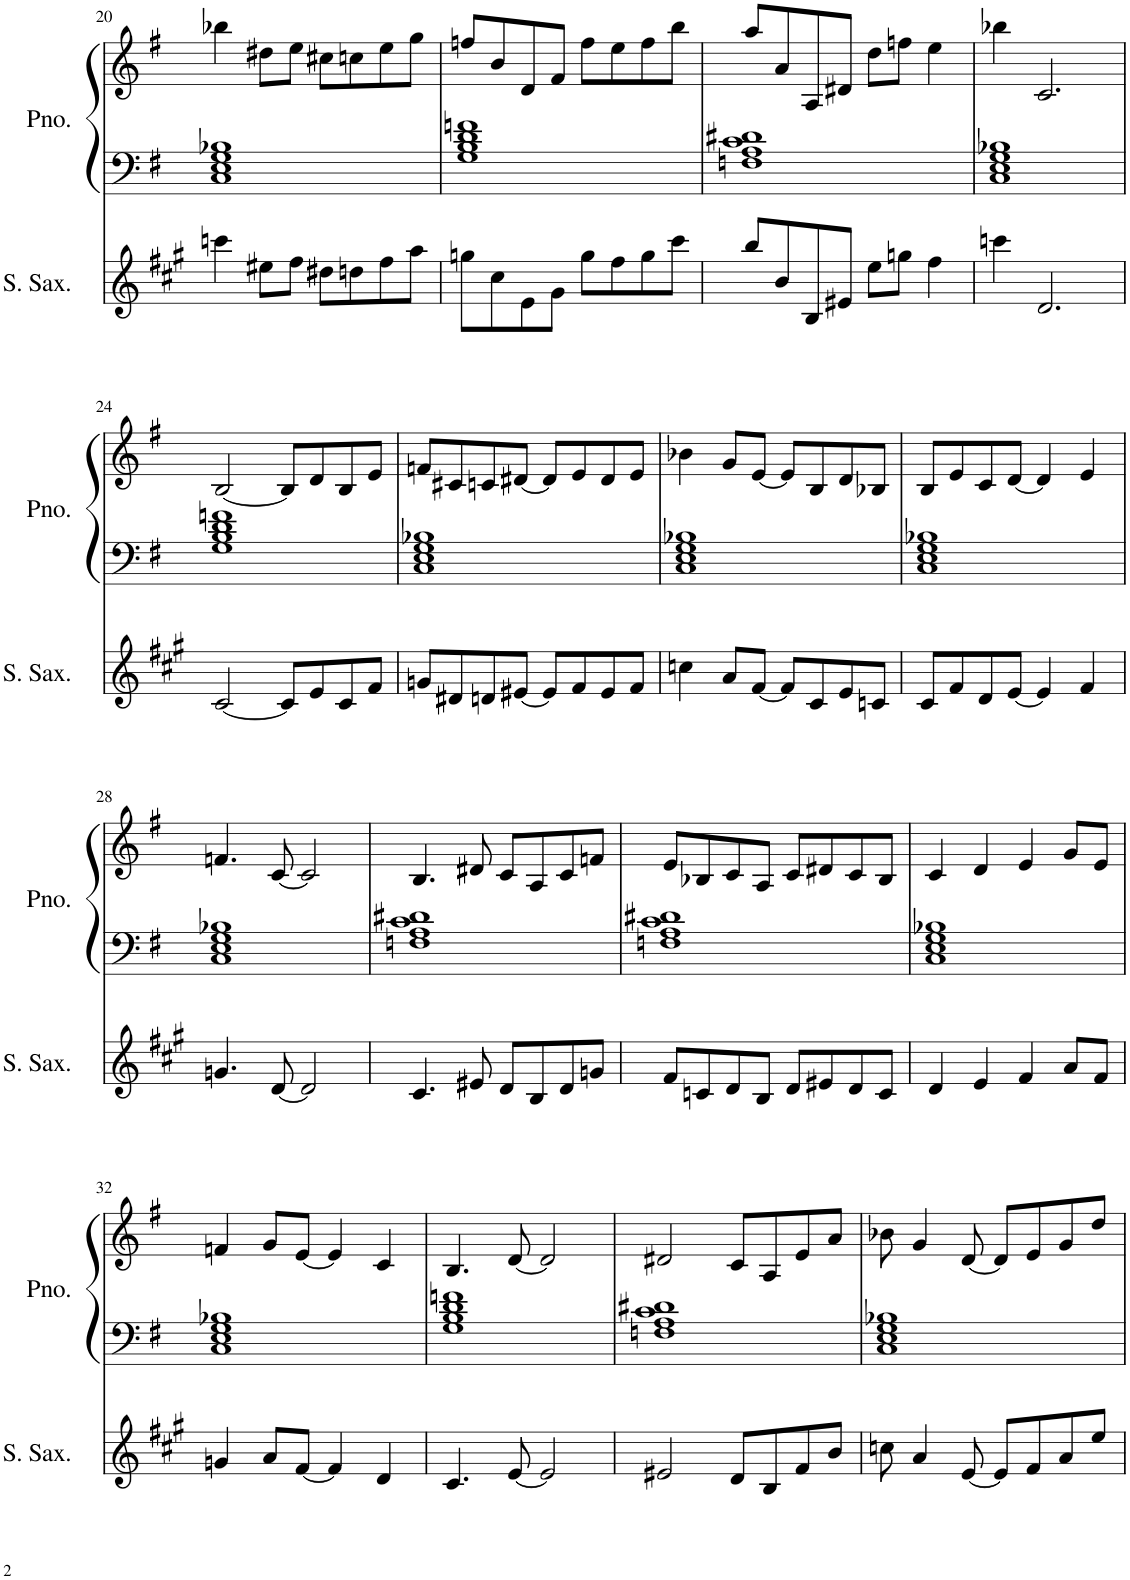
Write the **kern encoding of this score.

**kern	**kern	**kern
*part2	*part1	*part1
*staff3	*staff2	*staff1
*I"Soprano Saxophone	*I"Piano	*
*I'S. Sax.	*I'Pno.	*
!!LO:PB:g=z
*clefG2	*clefF4	*clefG2
*Trd1c2	*	*
*k[f#c#g#]	*k[f#]	*k[f#]
*M4/4	*M4/4	*M4/4
=20	=20	=20
4cccn\	1C 1E 1G 1B-X	4bb-X\
8ee#X\L	.	8dd#X\L
8ff#\J	.	8ee\J
8dd#X\L	.	8cc#X\L
8ddn\	.	8ccn\
8ff#\	.	8ee\
8aa\J	.	8gg\J
=21	=21	=21
8ggn\L	1G 1B 1d 1fn	8ffn/L
8cc#\	.	8b/
8e\	.	8d/
8g#\J	.	8f#/J
8gg\L	.	8ff\L
8ff#\	.	8ee\
8gg\	.	8ff\
8ccc#\J	.	8bb\J
=22	=22	=22
8bb/L	1Fn 1A 1c 1d#X	8aa/L
8b/	.	8a/
8B/	.	8A/
8e#X/J	.	8d#X/J
8ee\L	.	8dd\L
8ggn\J	.	8ffn\J
4ff#\	.	4ee\
=23	=23	=23
4cccn\	1C 1E 1G 1B-X	4bb-X\
2.d/	.	2.c/
!!LO:LB:g=z
=24	=24	=24
[2c#/	1G 1B 1d 1fn	[2B/
8c#/L]	.	8B/L]
8e/	.	8d/
8c#/	.	8B/
8f#/J	.	8e/J
=25	=25	=25
8gn/L	1C 1E 1G 1B-X	8fn/L
8d#X/	.	8c#X/
8dn/	.	8cn/
[8e#X/J	.	[8d#X/J
8e#/L]	.	8d#/L]
8f#/	.	8e/
8e#/	.	8d#/
8f#/J	.	8e/J
=26	=26	=26
4ccn\	1C 1E 1G 1B-X	4b-X\
8a/L	.	8g/L
[8f#/J	.	[8e/J
8f#/L]	.	8e/L]
8c#/	.	8B/
8e/	.	8d/
8cn/J	.	8B-X/J
=27	=27	=27
8c#/L	1C 1E 1G 1B-X	8B/L
8f#/	.	8e/
8d/	.	8c/
[8e/J	.	[8d/J
4e/]	.	4d/]
4f#/	.	4e/
!!LO:LB:g=z
=28	=28	=28
4.gn/	1C 1E 1G 1B-X	4.fn/
[8d/	.	[8c/
2d/]	.	2c/]
=29	=29	=29
4.c#/	1Fn 1A 1c 1d#X	4.B/
8e#X/	.	8d#X/
8d/L	.	8c/L
8B/	.	8A/
8d/	.	8c/
8gn/J	.	8fn/J
=30	=30	=30
8f#/L	1Fn 1A 1c 1d#X	8e/L
8cn/	.	8B-X/
8d/	.	8c/
8B/J	.	8A/J
8d/L	.	8c/L
8e#X/	.	8d#X/
8d/	.	8c/
8c/J	.	8B-/J
=31	=31	=31
4d/	1C 1E 1G 1B-X	4c/
4e/	.	4d/
4f#/	.	4e/
8a/L	.	8g/L
8f#/J	.	8e/J
!!LO:LB:g=z
=32	=32	=32
4gn/	1C 1E 1G 1B-X	4fn/
8a/L	.	8g/L
[8f#/J	.	[8e/J
4f#/]	.	4e/]
4d/	.	4c/
=33	=33	=33
4.c#/	1G 1B 1d 1fn	4.B/
[8e/	.	[8d/
2e/]	.	2d/]
=34	=34	=34
2e#X/	1Fn 1A 1c 1d#X	2d#X/
8d/L	.	8c/L
8B/	.	8A/
8f#/	.	8e/
8b/J	.	8a/J
=35	=35	=35
8ccn\	1C 1E 1G 1B-X	8b-X\
4a/	.	4g/
[8e/	.	[8d/
8e/L]	.	8d/L]
8f#/	.	8e/
8a/	.	8g/
8ee/J	.	8dd/J
=	=	=
*-	*-	*-
